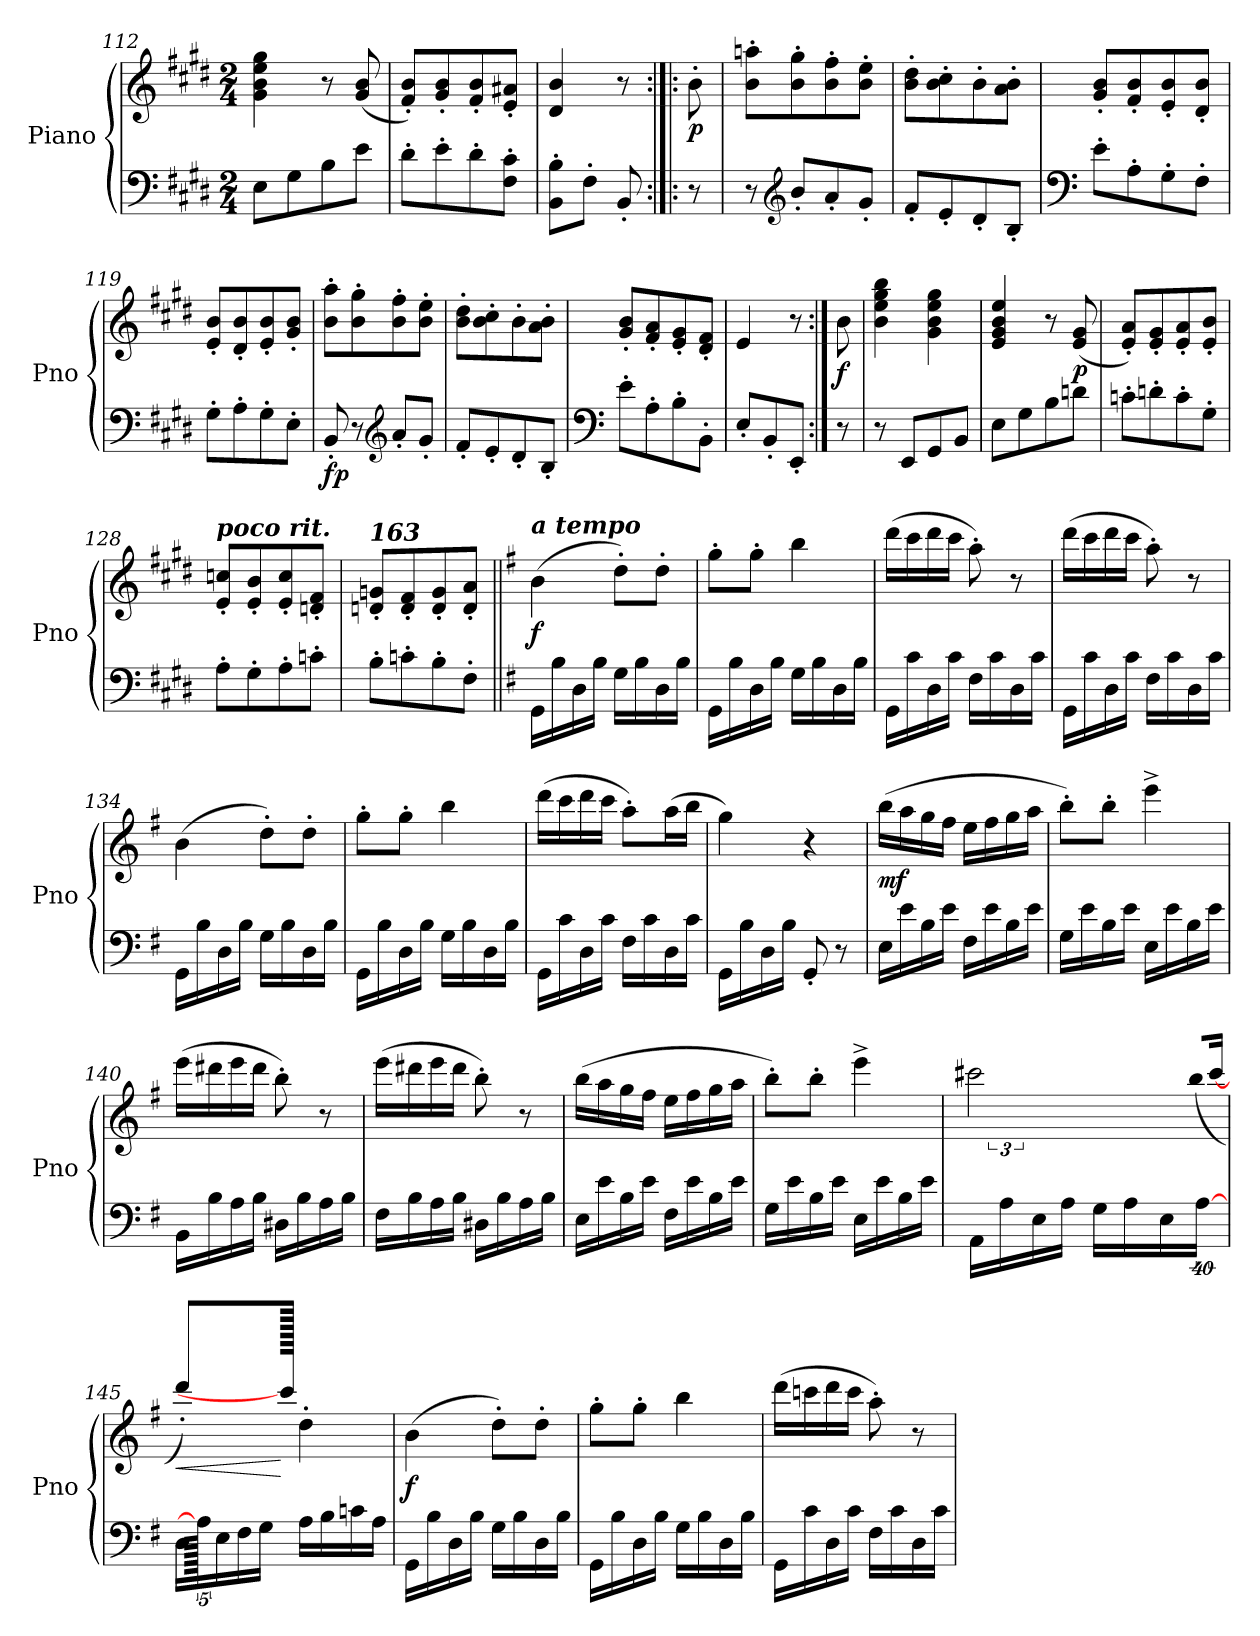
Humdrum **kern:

**kern	**kern	**dynam
*part1	*part1	*part1
*staff2	*staff1	*staff1/2
*I"Piano	*	*
*I'Pno	*	*
!!LO:LB:g=z
*clefF4	*clefG2	*
*k[f#c#g#d#]	*k[f#c#g#d#]	*
*M2/4	*M2/4	*
=112	=112	=112
8E\L	4g#\ 4b\ 4ee\ 4gg#\	.
8G#\	.	.
8B\	8r	.
8e\J	(<8g#/ 8b/	.
=113	=113	=113
8d#'\L	8f#/' 8b/'L)	.
8e'\	8g#/' 8b/'	.
8d#'\	8f#/' 8b/'	.
8F#\' 8c#\'J	8e/' 8a#X/'J	.
=114	=114	=114
8BB\' 8B\'L	4d#/ 4b/	.
8F#'\J	.	.
8BB'/	8r	.
=115:|!|:	=115:|!|:	=115:|!|:
!	!	!LO:DY:b
8r	8b'\	p
=116	=116	=116
8r	8b\' 8aan\'L	.
*clefG2	*	*
8b'/L	8b\' 8gg#\'	.
8a'/	8b\' 8ff#\'	.
8g#'/J	8b\' 8ee\'J	.
=117	=117	=117
8f#'/L	8b\' 8dd#\'L	.
8e'/	8b\' 8cc#\'	.
8d#'/	8b'\	.
8B'/J	8a\' 8b\'J	.
=118	=118	=118
*clefF4	*	*
8e'\L	8g#/' 8b/'L	.
8A'\	8f#/' 8b/'	.
8G#'\	8e/' 8b/'	.
8F#'\J	8d#/' 8b/'J	.
=119	=119	=119
8G#'\L	8e/' 8b/'L	.
8A'\	8d#/' 8b/'	.
8G#'\	8e/' 8b/'	.
8E'\J	8g#/' 8b/'J	.
=120	=120	=120
!	!	!LO:DY:b=2
8BB'/	8b\' 8aa\'L	fp
8r	8b\' 8gg#\'	.
*clefG2	*	*
8a'/L	8b\' 8ff#\'	.
8g#'/J	8b\' 8ee\'J	.
!!LO:LB:g=z
=121	=121	=121
8f#'/L	8b\' 8dd#\'L	.
8e'/	8b\' 8cc#\'	.
8d#'/	8b'\	.
8B'/J	8a\' 8b\'J	.
=122	=122	=122
*clefF4	*	*
8e'\L	8g#/' 8b/'L	.
8A'\	8f#/' 8a/'	.
8B'\	8e/' 8g#/'	.
8BB'\J	8d#/' 8f#/'J	.
=123	=123	=123
8E'/L	4e/	.
8BB'/	.	.
8EE'/J	8r	.
=124:|!	=124:|!	=124:|!
!	!	!LO:DY:b
8r	8b\	f
=125	=125	=125
8r	4b\ 4ee\ 4gg#\ 4bb\	.
8EE/L	.	.
8GG#/	4g#\ 4b\ 4ee\ 4gg#\	.
8BB/J	.	.
=126	=126	=126
8E\L	4e/ 4g#/ 4b/ 4ee/	.
8G#\	.	.
8B\	8r	.
!	!	!LO:DY:b
8dn\J	(<8e/ 8g#/	p
=127	=127	=127
8cn'\L	8e/' 8a/'L)	.
8dn'\	8e/' 8g#/'	.
8c'\	8e/' 8a/'	.
8G#'\J	8e/' 8b/'J	.
!!LO:LB:g=z
=128	=128	=128
!	!LO:TX:a:Bi:t=poco rit.	!
!	!	!LO:DY:b
8A'\L	8e/' 8ccn/'L	other-dynamics
8G#'\	8e/' 8b/'	.
8A'\	8e/' 8cc/'	.
8cn'\J	8dn/' 8f#/'J	.
=129	=129	=129
!	!LO:TX:a:Bi:t=163	!
8B'\L	8dn/' 8gn/'L	.
8cn'\	8d/' 8f#/'	.
8B'\	8d/' 8g/'	.
8F#'\J	8d/' 8a/'J	.
=130||	=130||	=130||
*k[f#]	*k[f#]	*
!	!LO:TX:a:Bi:t=a tempo	!
!	!	!LO:DY:b
16GG\LL	(>4b\	f
16B\	.	.
16D\	.	.
16B\JJ	.	.
16G\LL	8dd'\L)	.
16B\	.	.
16D\	8dd'\J	.
16B\JJ	.	.
=131	=131	=131
16GG\LL	8gg'\L	.
16B\	.	.
16D\	8gg'\J	.
16B\JJ	.	.
16G\LL	4bb\	.
16B\	.	.
16D\	.	.
16B\JJ	.	.
=132	=132	=132
16GG\LL	(>16ddd\LL	.
16c\	16ccc\	.
16D\	16ddd\	.
16c\JJ	16ccc\JJ	.
16F#\LL	8aa'\)	.
16c\	.	.
16D\	8r	.
16c\JJ	.	.
!!LO:LB:g=z
=133	=133	=133
16GG\LL	(>16ddd\LL	.
16c\	16ccc\	.
16D\	16ddd\	.
16c\JJ	16ccc\JJ	.
16F#\LL	8aa'\)	.
16c\	.	.
16D\	8r	.
16c\JJ	.	.
!!LO:PB:g=z
=134	=134	=134
16GG\LL	(>4b\	.
16B\	.	.
16D\	.	.
16B\JJ	.	.
16G\LL	8dd'\L)	.
16B\	.	.
16D\	8dd'\J	.
16B\JJ	.	.
=135	=135	=135
16GG\LL	8gg'\L	.
16B\	.	.
16D\	8gg'\J	.
16B\JJ	.	.
16G\LL	4bb\	.
16B\	.	.
16D\	.	.
16B\JJ	.	.
=136	=136	=136
16GG\LL	(>16ddd\LL	.
16c\	16ccc\	.
16D\	16ddd\	.
16c\JJ	16ccc\JJ	.
16F#\LL	8aa'\L)	.
16c\	.	.
16D\	(>16aa\L	.
16c\JJ	16bb\JJ	.
=137	=137	=137
16GG\LL	4gg\)	.
16B\	.	.
16D\	.	.
16B\JJ	.	.
8GG'/	4r	.
8r	.	.
=138	=138	=138
!	!	!LO:DY:b
16E\LL	(>16bb\LL	mf
16e\	16aa\	.
16B\	16gg\	.
16e\JJ	16ff#\JJ	.
16F#\LL	16ee\LL	.
16e\	16ff#\	.
16B\	16gg\	.
16e\JJ	16aa\JJ	.
!!LO:LB:g=z
=139	=139	=139
16G\LL	8bb'\L)	.
16e\	.	.
16B\	8bb'\J	.
16e\JJ	.	.
16E\LL	4eee^\	.
16e\	.	.
16B\	.	.
16e\JJ	.	.
!!LO:LB:g=z
=140	=140	=140
16BB\LL	(>16eee\LL	.
16B\	16ddd#X\	.
16A\	16eee\	.
16B\JJ	16ddd#\JJ	.
16D#X\LL	8bb'\)	.
16B\	.	.
16A\	8r	.
16B\JJ	.	.
=141	=141	=141
16F#\LL	(>16eee\LL	.
16B\	16ddd#X\	.
16A\	16eee\	.
16B\JJ	16ddd#\JJ	.
16D#X\LL	8bb'\)	.
16B\	.	.
16A\	8r	.
16B\JJ	.	.
=142	=142	=142
16E\LL	(>16bb\LL	.
16e\	16aa\	.
16B\	16gg\	.
16e\JJ	16ff#\JJ	.
16F#\LL	16ee\LL	.
16e\	16ff#\	.
16B\	16gg\	.
16e\JJ	16aa\JJ	.
=143	=143	=143
16G\LL	8bb'\L)	.
16e\	.	.
16B\	8bb'\J	.
16e\JJ	.	.
16E\LL	4eee^\	.
16e\	.	.
16B\	.	.
16e\JJ	.	.
!!LO:LB:g=z
=144	=144	=144
*	*^	*
640ryy	2ccc#X\	24ryy	.
16AA\LL	.	.	.
*	*	*Xtuplet	*
.	.	24dddyy	.
16A\	.	.	.
.	.	24ccc#yy	.
.	.	24dddyy	.
16E\	.	.	.
.	.	24ryy	.
16A\JJ	.	.	.
.	.	24dddyy	.
!	!	!LO:N:vis=16	!
.	.	640%23ccc#yy	.
16G\LL	.	.	.
!	!	!LO:N:vis=16	!
.	.	640%23dddyy	.
16A\	.	.	.
!	!	!LO:N:vis=16	!
.	.	640%23ccc#yy	.
!	!	!LO:N:vis=16	!
.	.	640%23dddyy	.
16E\	.	.	.
!	!	!LO:N:vis=16	!
.	.	640%23ccc#yy	.
!	!	!LO:N:vis=16	!
.	.	(<640%23bb/LL	.
[640%39A\JJ	.	.	.
.	.	[320%11ccc#/JJ	.
=145	=145	=145	=145
!	!	!	!LO:HP:b
*	*v	*v	*
16D\LL	4ddd'\)	<
640A\JJ]	.	.
16E\	.	.
16F#\	.	.
16G\JJ	.	.
.	640ccc#/JJ]	[
16A\LL	4dd'\	.
16B\	.	.
16cn\	.	.
16A\JJ	.	.
!!LO:LB:g=z
=146	=146	=146
!	!	!LO:DY:b
16GG\LL	(>4b\	f
16B\	.	.
16D\	.	.
16B\JJ	.	.
16G\LL	8dd'\L)	.
16B\	.	.
16D\	8dd'\J	.
16B\JJ	.	.
=147	=147	=147
16GG\LL	8gg'\L	.
16B\	.	.
16D\	8gg'\J	.
16B\JJ	.	.
16G\LL	4bb\	.
16B\	.	.
16D\	.	.
16B\JJ	.	.
=148	=148	=148
16GG\LL	(>16ddd\LL	.
16c\	16cccn\	.
16D\	16ddd\	.
16c\JJ	16ccc\JJ	.
16F#\LL	8aa'\)	.
16c\	.	.
16D\	8r	.
16c\JJ	.	.
=	=	=
*-	*-	*-
